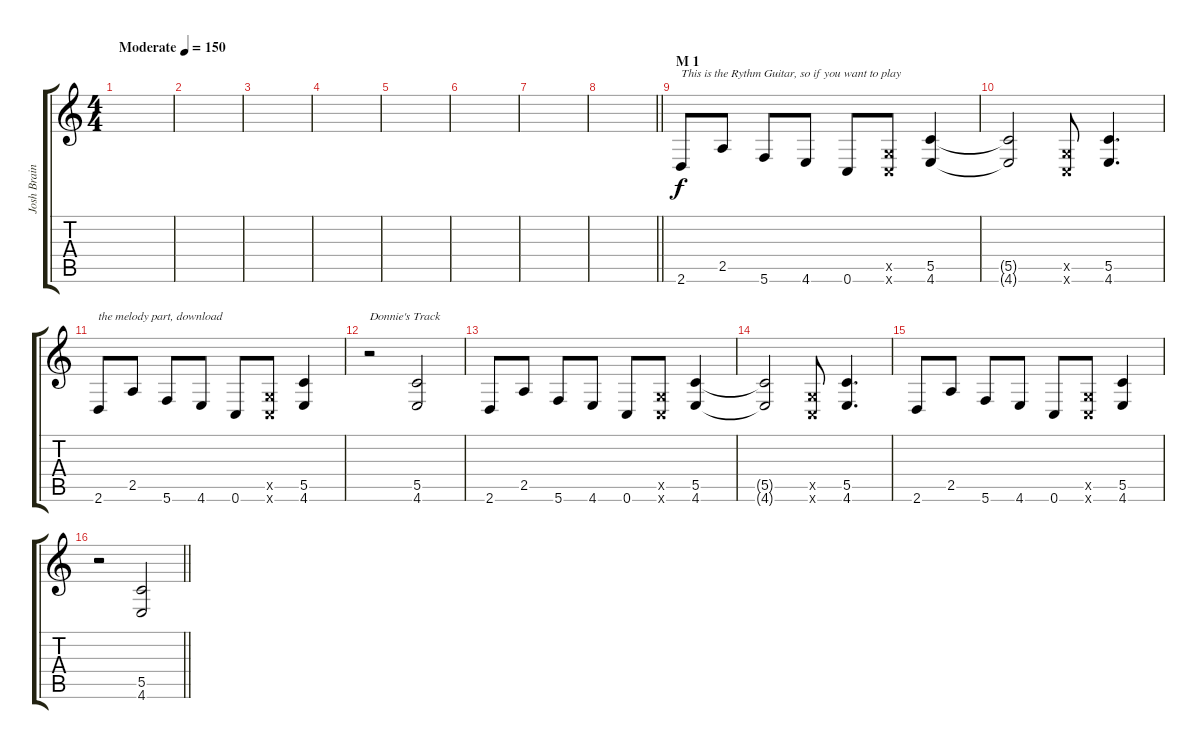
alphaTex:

\track ("Josh Brainard" "Josh Brain") {instrument distortionguitar}
\staff {score tabs}
\tuning (D4 A3 F3 C3 G2 C2) {hide}
\ts (4 4)
\tempo (150 "Moderate")
\clef g2
\ks c
|
|
|
|
|
|
|
\barLineRight lightlight
|
\section ("" "M 1")
2.6.8{txt "This is the Rythm Guitar, so if you want to play" volume 12 balance 0 instrument electricguitarjazz} 2.5.8 5.6.8 4.6.8 0.6.8 (0.5{x} 0.6{x}).8 (5.5 4.6).4 |
(5.5{t} 4.6{t}).2 (0.5{x} 0.6{x}).8 (5.5 4.6).4{d} |
2.6.8{txt "the melody part, download"} 2.5.8 5.6.8 4.6.8 0.6.8 (0.5{x} 0.6{x}).8 (5.5 4.6).4 |
r.2{txt "Donnie's Track"} (5.5 4.6).2 |
2.6.8 2.5.8 5.6.8 4.6.8 0.6.8 (0.5{x} 0.6{x}).8 (5.5 4.6).4 |
(5.5{t} 4.6{t}).2 (0.5{x} 0.6{x}).8 (5.5 4.6).4{d} |
2.6.8 2.5.8 5.6.8 4.6.8 0.6.8 (0.5{x} 0.6{x}).8 (5.5 4.6).4 |
\barLineRight lightlight
r.2 (5.5 4.6).2
